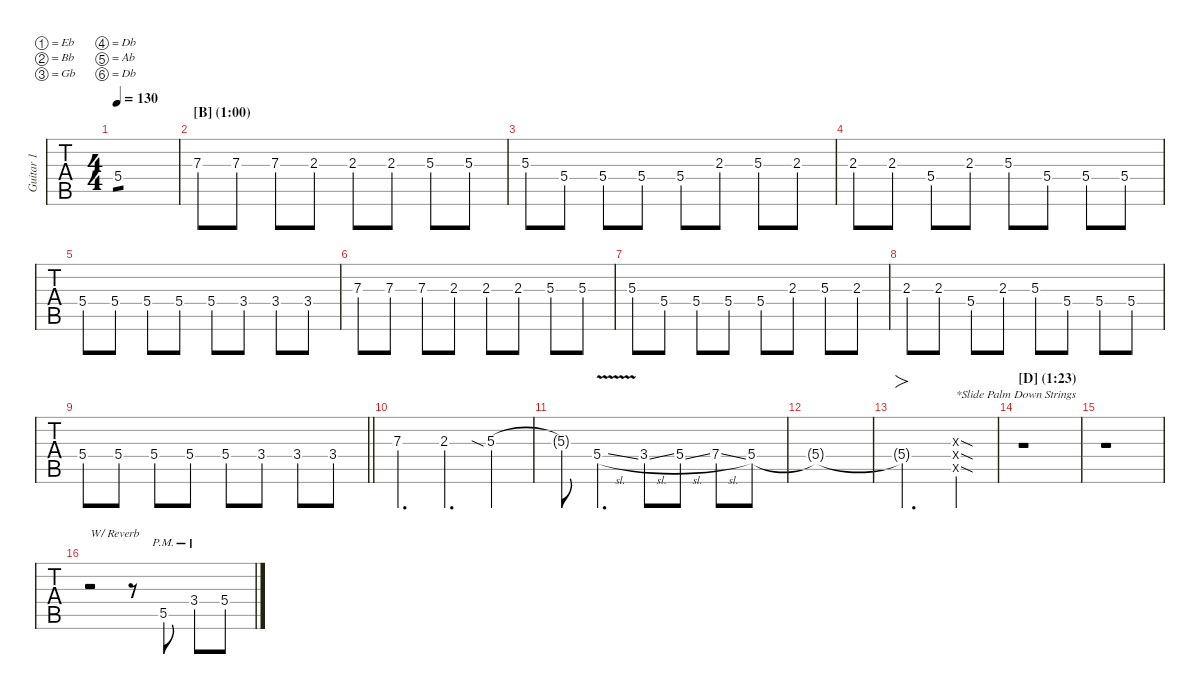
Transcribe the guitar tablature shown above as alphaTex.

\defaultSystemsLayout 4
\hideDynamics
\bracketExtendMode nobrackets
\multiTrackTrackNamePolicy allsystems
\firstSystemTrackNameMode fullname
\otherSystemsTrackNameMode fullname
\otherSystemsTrackNameOrientation horizontal
\track ("Guitar 1" "Guitar 1") {instrument overdrivenguitar}
\staff {tabs}
\tuning (Eb4 Bb3 Gb3 Db3 Ab2 Db2)
\ts (4 4)
\scale
0.975589
\tempo 130
\accidentals auto
\clef g2
\ottava regular
\simile none
\ks aminor
5.4{acc x}.1{tp 1 dy mf} |
\section ("B" "(1:00)")
\scale
0.974603 7.3{acc x}.8 7.3{acc x}.8 7.3{acc x}.8 2.3{acc x}.8 2.3{acc x}.8 2.3{acc x}.8 5.3{acc #}.8 5.3{acc #}.8 |
\scale
0.974603 5.3{acc #}.8 5.4{acc x}.8 5.4{acc x}.8 5.4{acc x}.8 5.4{acc x}.8 2.3{acc x}.8 5.3{acc #}.8 2.3{acc x}.8 |
\scale
0.974603 2.3{acc x}.8 2.3{acc x}.8 5.4{acc x}.8 2.3{acc x}.8 5.3{acc #}.8 5.4{acc x}.8 5.4{acc x}.8 5.4{acc x}.8 |
\scale
1.0091 5.4{acc x}.8 5.4{acc x}.8 5.4{acc x}.8 5.4{acc x}.8 5.4{acc x}.8 3.4{acc #}.8 3.4{acc #}.8 3.4{acc #}.8 |
\scale
0.995452 7.3{acc x}.8 7.3{acc x}.8 7.3{acc x}.8 2.3{acc x}.8 2.3{acc x}.8 2.3{acc x}.8 5.3{acc #}.8 5.3{acc #}.8 |
\scale
0.995452 5.3{acc #}.8 5.4{acc x}.8 5.4{acc x}.8 5.4{acc x}.8 5.4{acc x}.8 2.3{acc x}.8 5.3{acc #}.8 2.3{acc x}.8 |
\scale
1.00899 2.3{acc x}.8 2.3{acc x}.8 5.4{acc x}.8 2.3{acc x}.8 5.3{acc #}.8 5.4{acc x}.8 5.4{acc x}.8 5.4{acc x}.8 |
\scale
0.997818
\barLineRight lightlight
5.4{acc x}.8 5.4{acc x}.8 5.4{acc x}.8 5.4{acc x}.8 5.4{acc x}.8 3.4{acc #}.8 3.4{acc #}.8 3.4{acc #}.8 |
\scale
0.993193 7.3{acc x}.4{d} 2.3{acc x}.4{d} 5.3{sia acc #}.4 |
\scale
1.01041 5.3{t acc #}.8 5.4{v sl acc x}.4{d} 3.4{sl acc #}.8 5.4{sl acc x}.8 7.4{sl acc x}.8 5.4{acc x}.8 |
\scale
0.994417 5.4{t acc x}.1 |
\scale
0.99517 5.4{t acc x}.2{fo d instrument overdrivenguitar} (12.5{sod x acc x} 14.4{sod x acc x} 14.3{sod x acc x}).4{txt "*Slide Palm Down Strings"} |
\section ("D" "(1:23)")
\scale
1.06468 r.1 |
\scale
0.978438 r.1 |
\scale
0.978438 r.2{txt "W/ Reverb"} r.8 5.5{pm acc x}.8 3.4{pm acc #}.8 5.4{acc x}.8
